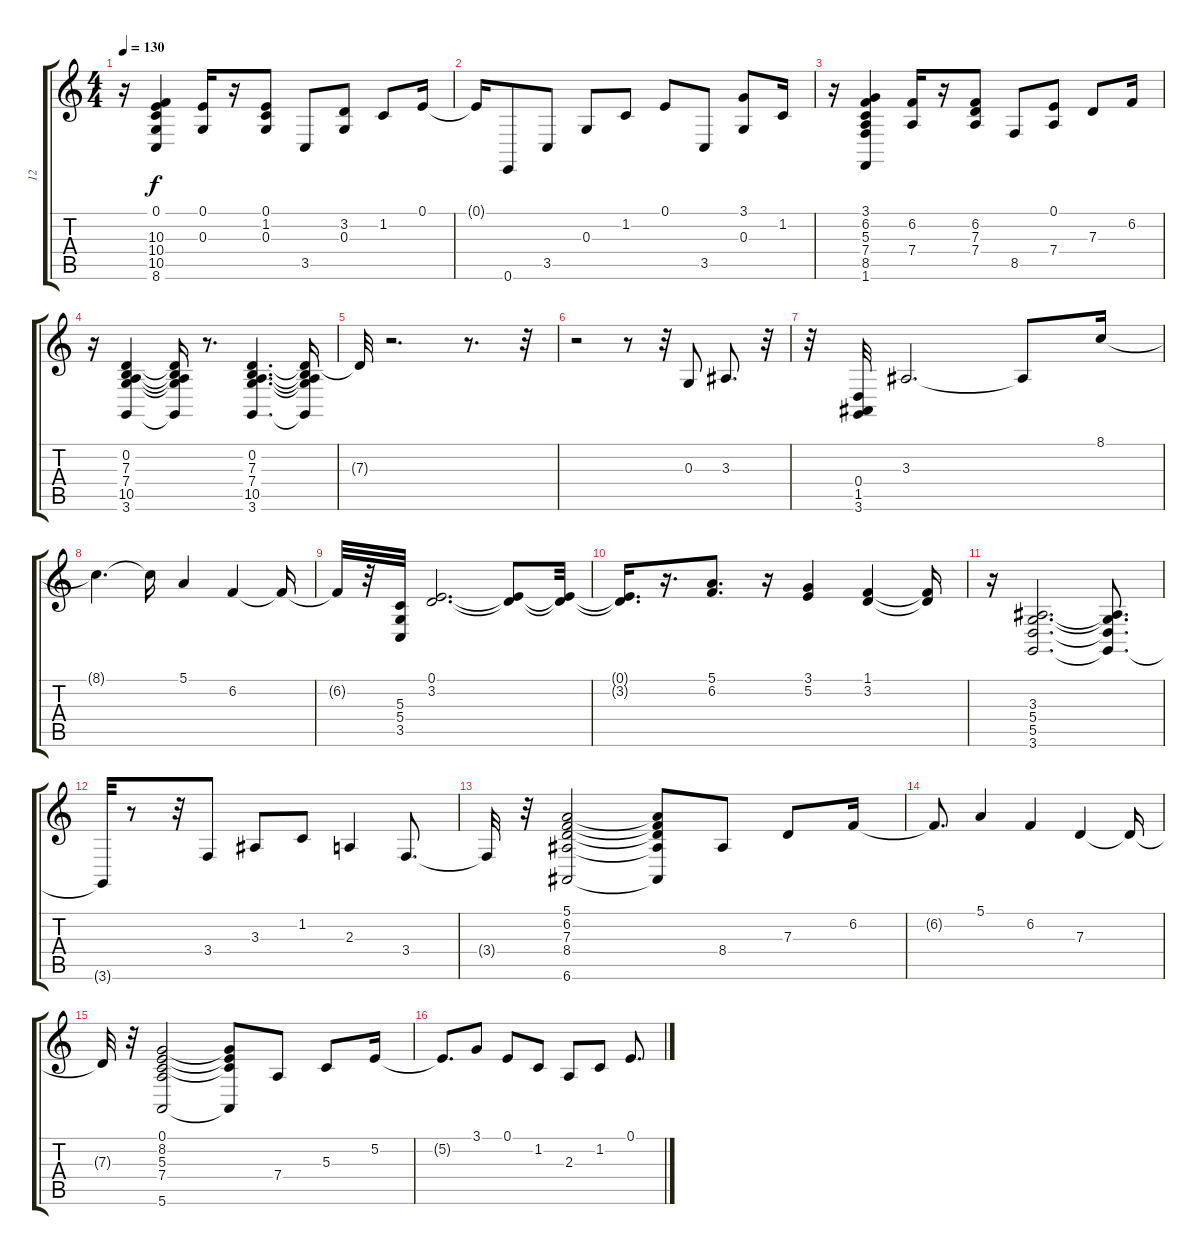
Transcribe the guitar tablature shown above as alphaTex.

\track ("12" "12") {instrument vibraphone}
\staff {score tabs}
\tuning (E4 B3 G3 D3 A2 E2) {hide}
\ts (4 4)
\tempo 130
\clef g2
\ks c
r.16{dy f} (0.1 10.3 10.4 10.5 8.6).4 (0.1 0.3).16 r.16 (0.1 1.2 0.3).8 3.5.8 (3.2 0.3).8 1.2.8 0.1.16 |
0.1{t}.16 0.6.8 3.5.8 0.3.8 1.2.8 0.1.8 3.5.8 (3.1 0.3).8 1.2.16 |
r.16 (3.1 6.2 5.3 7.4 8.5 1.6).4 (6.2 7.4).16 r.16 (6.2 7.3 7.4).8 8.5.8 (0.1 7.4).8 7.3.8 6.2.16 |
r.16 (0.2 7.3 7.4 10.5 3.6).4 (0.2{t} 7.3{t} 7.4{t} 10.5{t} 3.6{t}).16 r.8{d} (0.2 7.3 7.4 10.5 3.6).4{d} (0.2{t} 7.3{t} 7.4{t} 10.5{t} 3.6{t}).16 |
7.3{t}.32 r.2{d} r.8{d} r.32 |
r.2 r.8 r.32 0.3.8 3.3.8{d} r.32 |
r.32 (0.4 1.5 3.6).32 3.3.2{d} 3.3{t}.8 8.1.16 |
8.1{t}.4{d} 8.1{t}.16 5.1.4 6.2.4 6.2{t}.16 |
6.2{t}.32 r.32 (5.3 5.4 3.5).32 (0.1 3.2).2{d} (0.1{t} 3.2{t}).8 (0.1{t} 3.2{t}).32 |
(0.1{t} 3.2{t}).16{d} r.16{d} (5.1 6.2).8{d} r.16 (3.1 5.2).4 (1.1 3.2).4 (1.1{t} 3.2{t}).16 |
r.16 (3.3 5.4 5.5 3.6).2{d} (3.3{t} 5.4{t} 5.5{t} 3.6{t}).8{d} |
3.6{t}.32 r.8 r.32 3.4.8 3.3.8 1.2.8 2.3.4 3.4.8{d} |
3.4{t}.32 r.32 (5.1 6.2 7.3 8.4 6.6).2 (5.1{t} 6.2{t} 7.3{t} 8.4{t} 6.6{t}).8 8.4.8 7.3.8 6.2.16 |
6.2{t}.8{d} 5.1.4 6.2.4 7.3.4 7.3{t}.16 |
7.3{t}.32 r.32 (0.1 8.2 5.3 7.4 5.6).2 (0.1{t} 8.2{t} 5.3{t} 5.6{t}).8 7.4.8 5.3.8 5.2.16 |
5.2{t}.8{d} 3.1.8 0.1.8 1.2.8 2.3.8 1.2.8 0.1.8{d}
